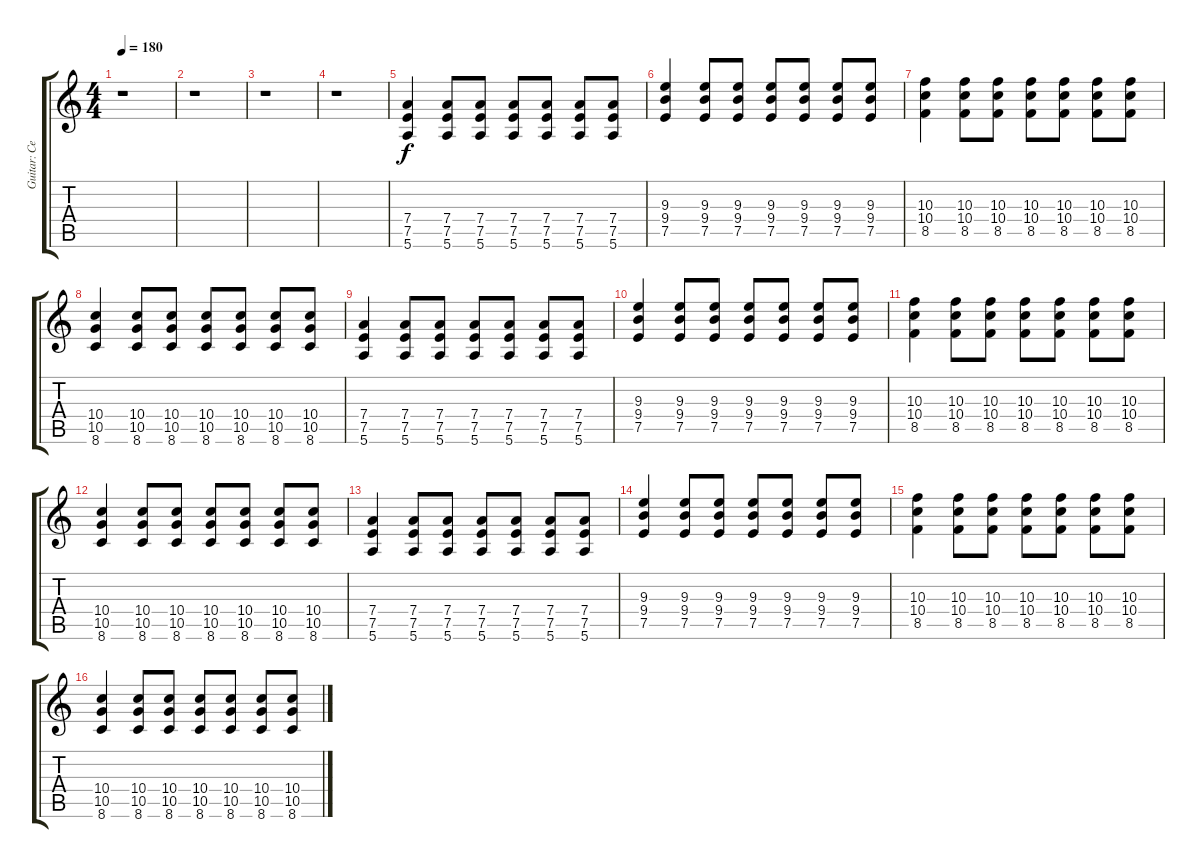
\track ("Guitar: Серёга" "Guitar: Се") {instrument overdrivenguitar}
\staff {score tabs}
\tuning (E4 B3 G3 D3 A2 E2) {hide}
\ts (4 4)
\tempo 180
\clef g2
\ks c
r.1{dy f} |
r.1 |
r.1 |
r.1 |
(7.4 7.5 5.6).4 (7.4 7.5 5.6).8 (7.4 7.5 5.6).8 (7.4 7.5 5.6).8 (7.4 7.5 5.6).8 (7.4 7.5 5.6).8 (7.4 7.5 5.6).8 |
(9.3 9.4 7.5).4 (9.3 9.4 7.5).8 (9.3 9.4 7.5).8 (9.3 9.4 7.5).8 (9.3 9.4 7.5).8 (9.3 9.4 7.5).8 (9.3 9.4 7.5).8 |
(10.3 10.4 8.5).4 (10.3 10.4 8.5).8 (10.3 10.4 8.5).8 (10.3 10.4 8.5).8 (10.3 10.4 8.5).8 (10.3 10.4 8.5).8 (10.3 10.4 8.5).8 |
(10.4 10.5 8.6).4 (10.4 10.5 8.6).8 (10.4 10.5 8.6).8 (10.4 10.5 8.6).8 (10.4 10.5 8.6).8 (10.4 10.5 8.6).8 (10.4 10.5 8.6).8 |
(7.4 7.5 5.6).4 (7.4 7.5 5.6).8 (7.4 7.5 5.6).8 (7.4 7.5 5.6).8 (7.4 7.5 5.6).8 (7.4 7.5 5.6).8 (7.4 7.5 5.6).8 |
(9.3 9.4 7.5).4 (9.3 9.4 7.5).8 (9.3 9.4 7.5).8 (9.3 9.4 7.5).8 (9.3 9.4 7.5).8 (9.3 9.4 7.5).8 (9.3 9.4 7.5).8 |
(10.3 10.4 8.5).4 (10.3 10.4 8.5).8 (10.3 10.4 8.5).8 (10.3 10.4 8.5).8 (10.3 10.4 8.5).8 (10.3 10.4 8.5).8 (10.3 10.4 8.5).8 |
(10.4 10.5 8.6).4 (10.4 10.5 8.6).8 (10.4 10.5 8.6).8 (10.4 10.5 8.6).8 (10.4 10.5 8.6).8 (10.4 10.5 8.6).8 (10.4 10.5 8.6).8 |
(7.4 7.5 5.6).4 (7.4 7.5 5.6).8 (7.4 7.5 5.6).8 (7.4 7.5 5.6).8 (7.4 7.5 5.6).8 (7.4 7.5 5.6).8 (7.4 7.5 5.6).8 |
(9.3 9.4 7.5).4 (9.3 9.4 7.5).8 (9.3 9.4 7.5).8 (9.3 9.4 7.5).8 (9.3 9.4 7.5).8 (9.3 9.4 7.5).8 (9.3 9.4 7.5).8 |
(10.3 10.4 8.5).4 (10.3 10.4 8.5).8 (10.3 10.4 8.5).8 (10.3 10.4 8.5).8 (10.3 10.4 8.5).8 (10.3 10.4 8.5).8 (10.3 10.4 8.5).8 |
(10.4 10.5 8.6).4 (10.4 10.5 8.6).8 (10.4 10.5 8.6).8 (10.4 10.5 8.6).8 (10.4 10.5 8.6).8 (10.4 10.5 8.6).8 (10.4 10.5 8.6).8
